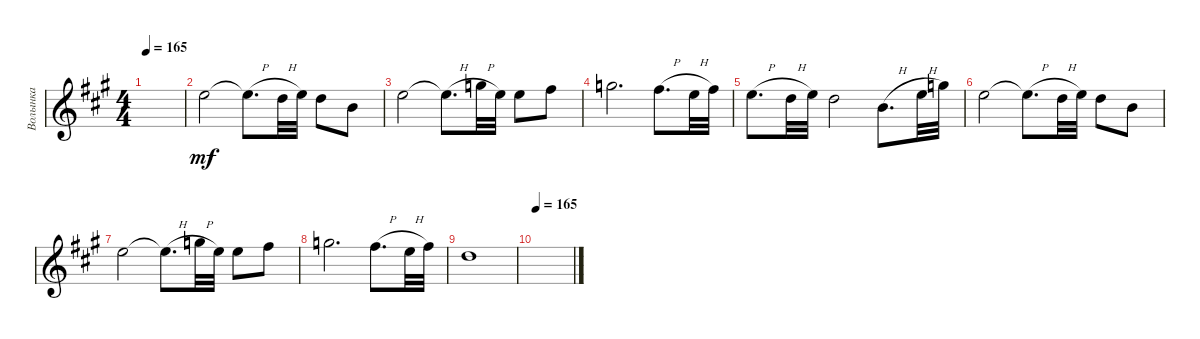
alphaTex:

\track ("Волынка" "Волынка") {instrument bassoon}
\staff {score}
\tuning (E4 B3 G3 D3 A2 B1) {hide}
\ts (4 4)
\tempo 165
\clef g2
\ks f#minor
|
12.1.2{dy mf} 12.1{h t}.8{d} 10.1{h}.32 12.1.32 10.1.8 7.1.8 |
12.1.2 12.1{h t}.8{d} 15.1{h}.32 12.1.32 12.1.8 14.1.8 |
15.1.2{d} 14.1{h}.8{d} 12.1{h}.32 14.1.32 |
12.1{h}.8{d} 10.1{h}.32 12.1.32 10.1.2 7.1{h}.8{d} 12.1{h}.32 15.1.32 |
12.1.2 12.1{h t}.8{d} 10.1{h}.32 12.1.32 10.1.8 7.1.8 |
12.1.2 12.1{h t}.8{d} 15.1{h}.32 12.1.32 12.1.8 14.1.8 |
15.1.2{d} 14.1{h}.8{d} 12.1{h}.32 14.1.32 |
10.1.1 |
\tempo 165
